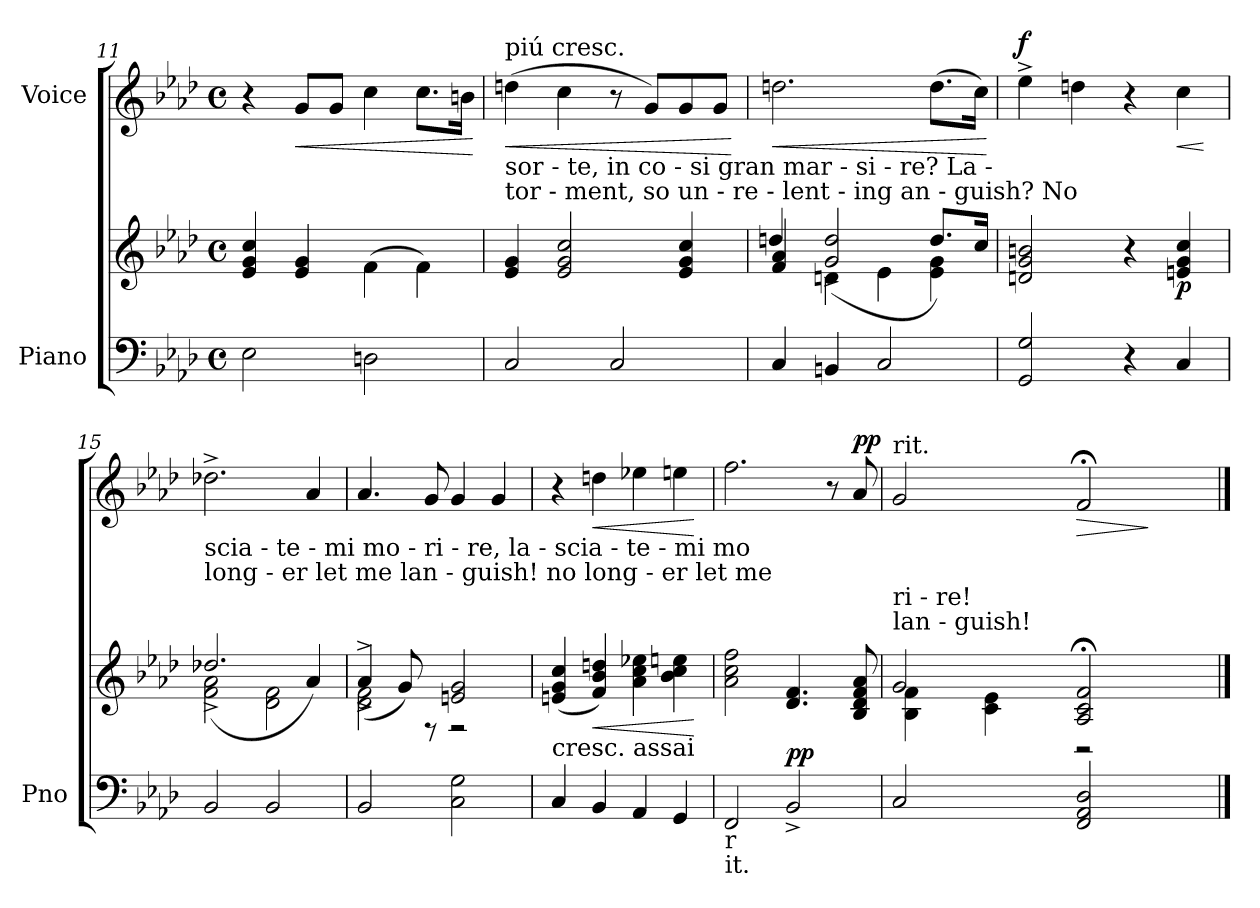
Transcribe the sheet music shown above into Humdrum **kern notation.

**kern	**kern	**dynam	**kern	**dynam
*part2	*part2	*part2	*part1	*part1
*staff3	*staff2	*staff2/3	*staff1	*staff1
*I"Piano	*	*	*I"Voice	*
*I'Pno	*	*	*	*
*clefF4	*clefG2	*	*clefG2	*
*k[b-e-a-d-]	*k[b-e-a-d-]	*	*k[b-e-a-d-]	*
*M4/4	*M4/4	*	*M4/4	*
*met(c)	*met(c)	*	*met(c)	*
=11	=11	=11	=11	=11
2E-\	4e-/ 4g/ 4cc/	.	4r	.
!	!	!	!	!LO:HP:b
.	4e-/ 4g/	.	8g/L	<
.	.	.	8g/J	.
2Dn\	(4f\	.	4cc\	.
.	4f\)	.	8.cc\L	.
.	.	.	16bn\Jk	.
.	.	.	.	[
!!LO:PB:g=z
=12	=12	=12	=12	=12
!	!	!	!LO:TX:a:t=piú cresc.	!
!	!	!	!LO:TX:b:t=sor     -     te,                        in      co   -   si          gran                                                   mar        -   si    -      re?                           La      -	!
!	!	!	!LO:TX:b:t=tor      -   ment,                    so      un   -   re     -    lent                -                                  ing             an   -   guish?                         No	!
!	!	!	!	!LO:HP:b
2C/	4e-/ 4g/	.	(4ddn\	<
.	2e-/ 2g/ 2cc/	.	4cc\	.
2C/	.	.	8r	.
.	.	.	8g/L)	.
.	4e-/ 4g/ 4cc/	.	8g/	.
.	.	.	8g/J	.
.	.	.	.	[
=13	=13	=13	=13	=13
*	*^	*	*	*
!	!	!	!	!	!LO:HP:b
4C/	4f/ 4a-/	4ddn/	.	2.ddn\	<
4BBn/	(4dn\	(2g/^ 2dd/^	.	.	.
2C/	4e-\	.	.	.	.
.	4e-\ 4g\	8.dd/L)	.	(8.dd\L	.
.	.	16cc/Jk	.	16cc\Jk)	.
*	*v	*v	*	*	*
.	.	.	.	[
=14	=14	=14	=14	=14
!	!	!	!	!LO:DY:a
2GG/ 2G/)	2dn/ 2g/ 2bn/	.	4ee-^\	f
.	.	.	4ddn\	.
4r	4r	.	4r	.
!	!	!LO:DY:b	!	!LO:HP:b
4C/	4en/ 4g/ 4cc/	p	4cc\	<
.	.	.	.	[
!!LO:LB:g=z
=15	=15	=15	=15	=15
*	*^	*	*	*
!	!	!	!	!LO:TX:b:t=scia        -            te      -  mi                    mo  -    ri     -    re,                          la   -      scia    -    te       -      mi                                    mo	!
!	!	!	!	!LO:TX:b:t=long         -           er          let                     me      lan   - guish!                       no          long    -    er              let                                     me	!
2BB-/	2f\ 2a-\	(2.dd-X^/	.	2.dd-X^\	.
2BB-/	2d-\ 2f\	.	.	.	.
.	.	4a-/)	.	4a-/	.
=16	=16	=16	=16	=16	=16
2BB-/	2d-\^ 2f\^	(4a-^/	.	4.a-/	.
.	.	8g/)	.	.	.
.	.	8r	.	8g/	.
2C\ 2G\	2en/ 2g/	2r	.	4g/	.
.	.	.	.	4g/	.
*	*v	*v	*	*	*
=17	=17	=17	=17	=17
!LO:TX:a:t=cresc. assai	!	!	!	!
4C/	(4en/ 4g/ 4cc/	.	4r	.
!	!	!LO:HP:b	!	!LO:HP:b
4BB-/	4f/ 4b-/ 4ddn/)	<	4ddn\	<
4AA-/	4a-\ 4cc\ 4ee-X\	.	4ee-X\	.
4GG/	4b-\ 4cc\ 4een\	.	4een\	.
.	.	[	.	[
=18	=18	=18	=18	=18
!LO:TX:b:t=r	!	!	!	!
!LO:TX:b:t=it.	!	!	!	!
2FF/	2a-\ 2cc\ 2ff\	.	2.ff\	.
!	!	!LO:DY:a=2	!	!
2BB-^/	4.d-/ 4.f/	pp	.	.
.	.	.	8r	.
!	!	!	!	!LO:DY:a
.	8B-/ 8d-/ 8f/ 8a-/	.	8a-/	pp
!!LO:LB:g=z
=19	=19	=19	=19	=19
*	*^	*	*	*
!	!	!	!	!LO:TX:b:t=ri                  -                          re!	!
!	!	!	!	!LO:TX:b:t=lan                 -                       guish!	!
!	!	!	!	!LO:TX:a:t=rit.	!
2C/	2g/	4B-\ 4f\	.	2g/	.
.	.	4c\ 4e-\	.	.	.
!	!	!	!	!	!LO:HP:b
2FF/ 2AA-/ 2D-/	2A-/;< 2c/;< 2f/;<	2r	.	2f;</	>
*	*v	*v	*	*	*
.	.	.	.	]
==	==	==	==	==
*-	*-	*-	*-	*-
